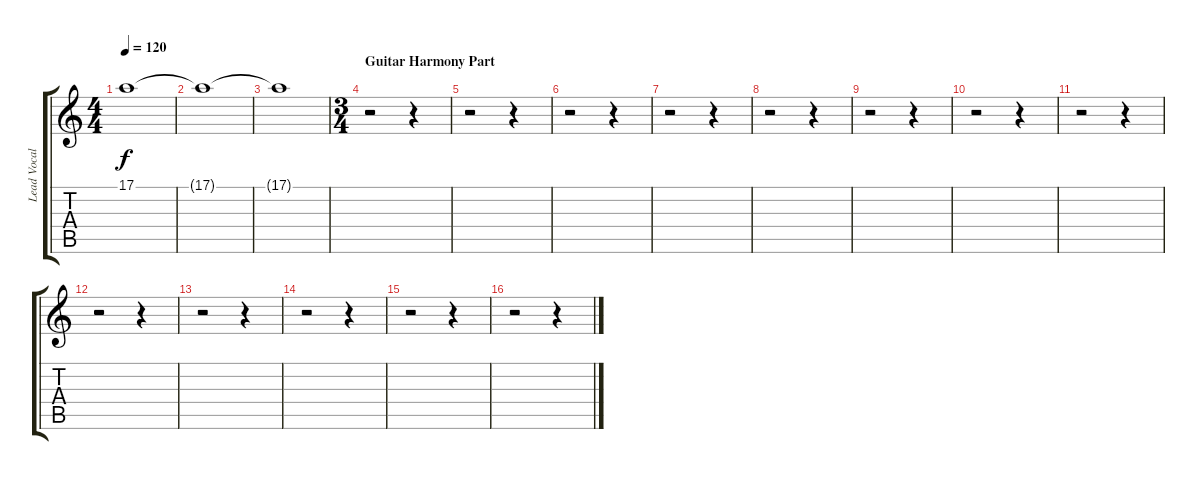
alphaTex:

\track ("Lead Vocals" "Lead Vocal") {instrument lead6voice}
\staff {score tabs}
\tuning (E4 B3 G3 D3 A2 E2) {hide}
\ts (4 4)
\tempo 120
\clef g2
\ks c
17.1{t}.1{dy f} |
17.1{t}.1 |
17.1{t}.1 |
\ts (3 4)
\section ("" "Guitar Harmony Part")
r.2 r.4 |
r.2 r.4 |
r.2 r.4 |
r.2 r.4 |
r.2 r.4 |
r.2 r.4 |
r.2 r.4 |
r.2 r.4 |
r.2 r.4 |
r.2 r.4 |
r.2 r.4 |
r.2 r.4 |
r.2 r.4
